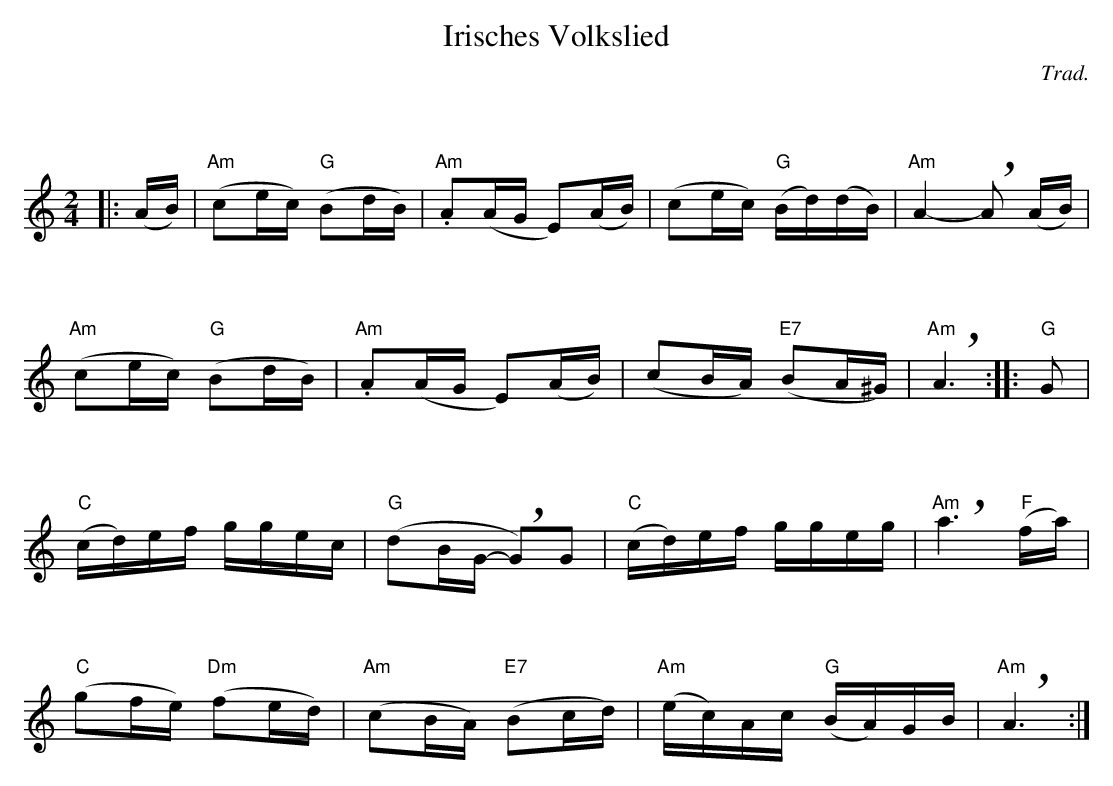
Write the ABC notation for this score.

X:1
T:Irisches Volkslied
O:Trad.
M:2/4
L:1/16
%%staves (1 2)
K:Am
V:1
|:x2|"Am"x4"G"x4|"Am"x8|x4"G"x4|"Am"x8|
"Am"x4"G"x4|"Am"x8|x4"E7"x4|"Am"x6::"G"x2|
"C"x8|"G"x8|"C"x8|"Am"x6"F"x2|
"C"x4"Dm"x4|"Am"x4"E7"x4|"Am"x4"G"x4|"Am"x6:|
V:2
|:(AB)|(c2ec) (B2dB)|.A2(AG E2)(AB)|(c2ec) (Bd)(dB)|A4-!breath!A2 (AB)
(c2ec) (B2dB)|.A2(AG E2)(AB)|(c2BA) (B2A^G)|!breath!A6::G2|
(cd)ef ggec|(d2BG- !breath!G2)G2|(cd)ef ggeg|!breath!a6 (fa)|
(g2fe) (f2ed)|(c2BA) (B2cd)|(ec)Ac (BA)GB|!breath!A6:|
